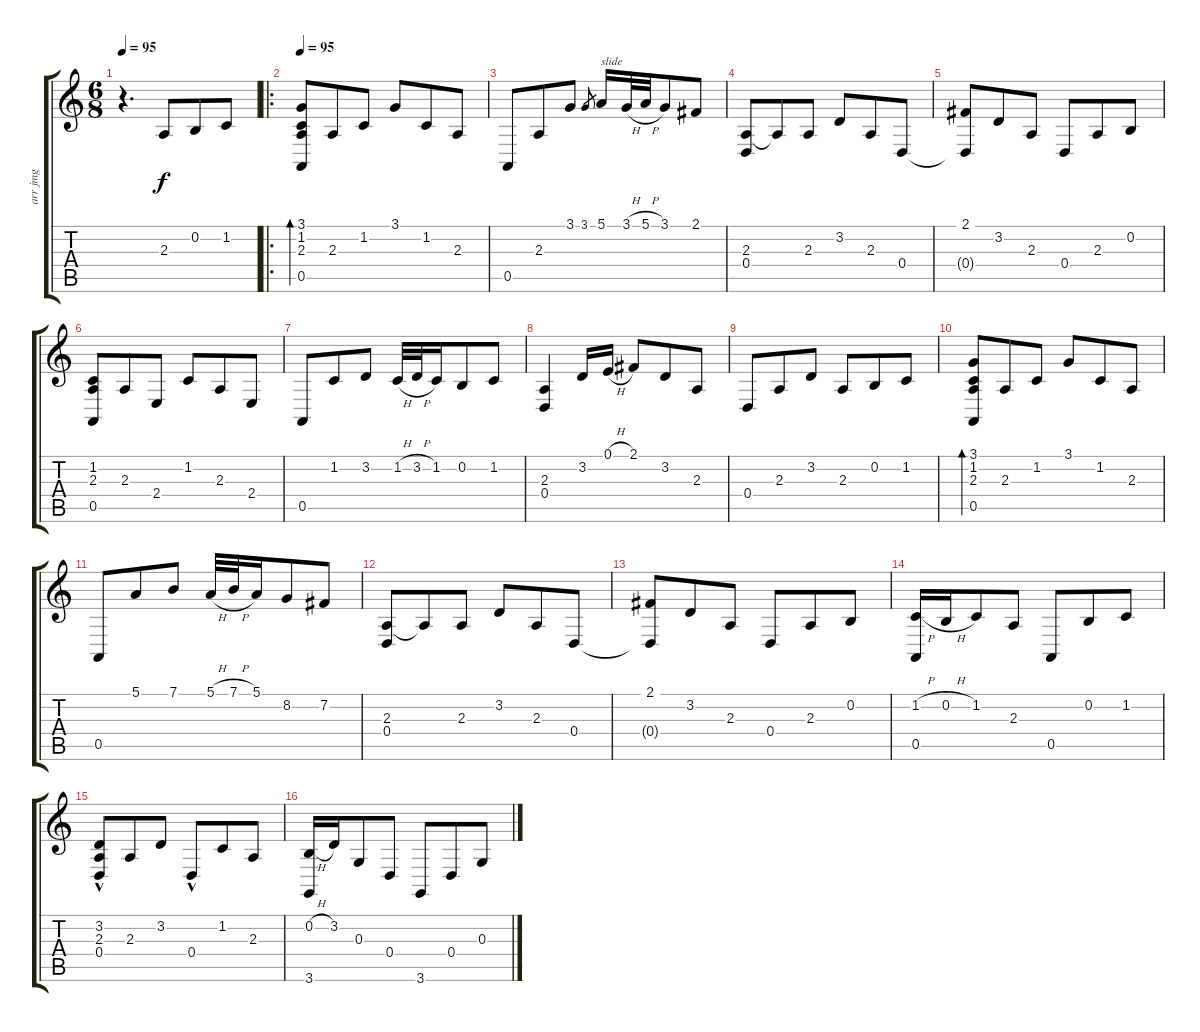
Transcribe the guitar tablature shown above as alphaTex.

\track ("arr jmg" "arr jmg") {instrument orchestralharp}
\staff {score tabs}
\tuning (E4 B3 G3 D3 A2 E2) {hide}
\ts (6 8)
\tempo 95
\clef g2
\ks c
r.4{d dy f instrument orchestralharp} 2.3.8 0.2.8 1.2.8 |
\ro
\tempo 95
(3.1 1.2 2.3 0.5).8{bd 240} 2.3.8 1.2.8 3.1.8 1.2.8 2.3.8 |
0.5.8 2.3.8 3.1.8 3.1.8{gr} 5.1.16{txt "slide"} 3.1{h}.32 5.1{h}.32 3.1.8 2.1.8 |
(2.3 0.4).8 2.3{t}.8 2.3.8 3.2.8 2.3.8 0.4.8 |
(2.1 0.4{t}).8 3.2.8 2.3.8 0.4.8 2.3.8 0.2.8 |
(1.2 2.3 0.5).8 2.3.8 2.4.8 1.2.8 2.3.8 2.4.8 |
0.5.8 1.2.8 3.2.8 1.2{h}.32 3.2{h}.32 1.2.16 0.2.8 1.2.8 |
(2.3 0.4).4 3.2.16 0.1{h}.16 2.1.8 3.2.8 2.3.8 |
0.4.8 2.3.8 3.2.8 2.3.8 0.2.8 1.2.8 |
(3.1 1.2 2.3 0.5).8{bd 240} 2.3.8 1.2.8 3.1.8 1.2.8 2.3.8 |
0.5.8 5.1.8 7.1.8 5.1{h}.32 7.1{h}.32 5.1.16 8.2.8 7.2.8 |
(2.3 0.4).8 2.3{t}.8 2.3.8 3.2.8 2.3.8 0.4.8 |
(2.1 0.4{t}).8 3.2.8 2.3.8 0.4.8 2.3.8 0.2.8 |
(1.2{h} 0.5).16 0.2{h}.16 1.2.8 2.3.8 0.5.8 0.2.8 1.2.8 |
(3.2 2.3 0.4{hac}).8 2.3.8 3.2.8 0.4{hac}.8 1.2.8 2.3.8 |
(0.2{h} 3.6).16 3.2.16 0.3.8 0.4.8 3.6.8 0.4.8 0.3.8
